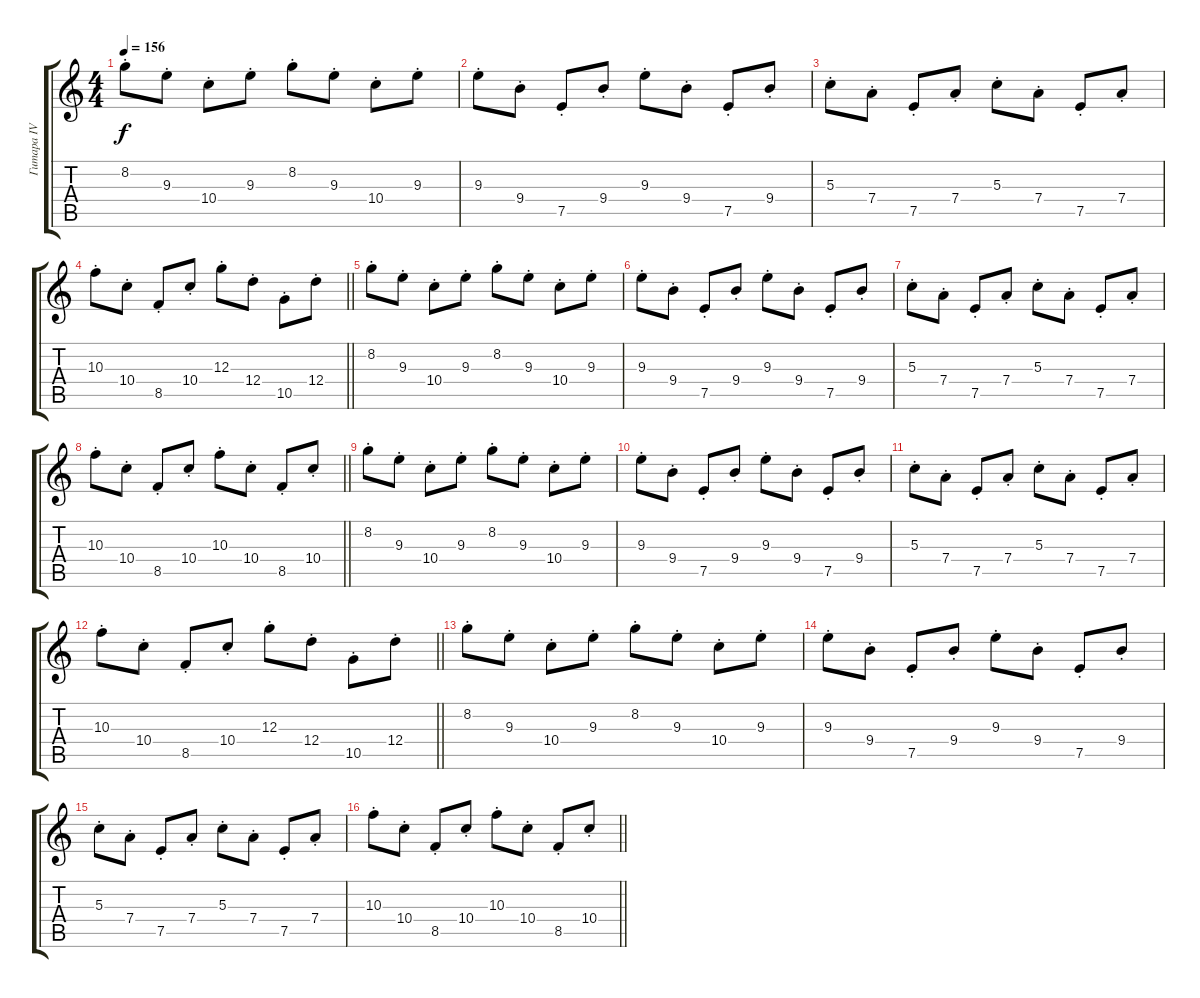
\track ("Гитара IV" "Гитара IV") {instrument electricguitarclean}
\staff {score tabs}
\tuning (E4 B3 G3 D3 A2 E2) {hide}
\ts (4 4)
\tempo 156
\clef g2
\ks c
8.2{st}.8{dy f} 9.3{st}.8 10.4{st}.8 9.3{st}.8 8.2{st}.8 9.3{st}.8 10.4{st}.8 9.3{st}.8 |
9.3{st}.8 9.4{st}.8 7.5{st}.8 9.4{st}.8 9.3{st}.8 9.4{st}.8 7.5{st}.8 9.4{st}.8 |
5.3{st}.8 7.4{st}.8 7.5{st}.8 7.4{st}.8 5.3{st}.8 7.4{st}.8 7.5{st}.8 7.4{st}.8 |
\barLineRight lightlight
10.3{st}.8 10.4{st}.8 8.5{st}.8 10.4{st}.8 12.3{st}.8 12.4{st}.8 10.5{st}.8 12.4{st}.8 |
8.2{st}.8 9.3{st}.8 10.4{st}.8 9.3{st}.8 8.2{st}.8 9.3{st}.8 10.4{st}.8 9.3{st}.8 |
9.3{st}.8 9.4{st}.8 7.5{st}.8 9.4{st}.8 9.3{st}.8 9.4{st}.8 7.5{st}.8 9.4{st}.8 |
5.3{st}.8 7.4{st}.8 7.5{st}.8 7.4{st}.8 5.3{st}.8 7.4{st}.8 7.5{st}.8 7.4{st}.8 |
\barLineRight lightlight
10.3{st}.8 10.4{st}.8 8.5{st}.8 10.4{st}.8 10.3{st}.8 10.4{st}.8 8.5{st}.8 10.4{st}.8 |
8.2{st}.8 9.3{st}.8 10.4{st}.8 9.3{st}.8 8.2{st}.8 9.3{st}.8 10.4{st}.8 9.3{st}.8 |
9.3{st}.8 9.4{st}.8 7.5{st}.8 9.4{st}.8 9.3{st}.8 9.4{st}.8 7.5{st}.8 9.4{st}.8 |
5.3{st}.8 7.4{st}.8 7.5{st}.8 7.4{st}.8 5.3{st}.8 7.4{st}.8 7.5{st}.8 7.4{st}.8 |
\barLineRight lightlight
10.3{st}.8 10.4{st}.8 8.5{st}.8 10.4{st}.8 12.3{st}.8 12.4{st}.8 10.5{st}.8 12.4{st}.8 |
8.2{st}.8 9.3{st}.8 10.4{st}.8 9.3{st}.8 8.2{st}.8 9.3{st}.8 10.4{st}.8 9.3{st}.8 |
9.3{st}.8 9.4{st}.8 7.5{st}.8 9.4{st}.8 9.3{st}.8 9.4{st}.8 7.5{st}.8 9.4{st}.8 |
5.3{st}.8 7.4{st}.8 7.5{st}.8 7.4{st}.8 5.3{st}.8 7.4{st}.8 7.5{st}.8 7.4{st}.8 |
\barLineRight lightlight
10.3{st}.8 10.4{st}.8 8.5{st}.8 10.4{st}.8 10.3{st}.8 10.4{st}.8 8.5{st}.8 10.4{st}.8
